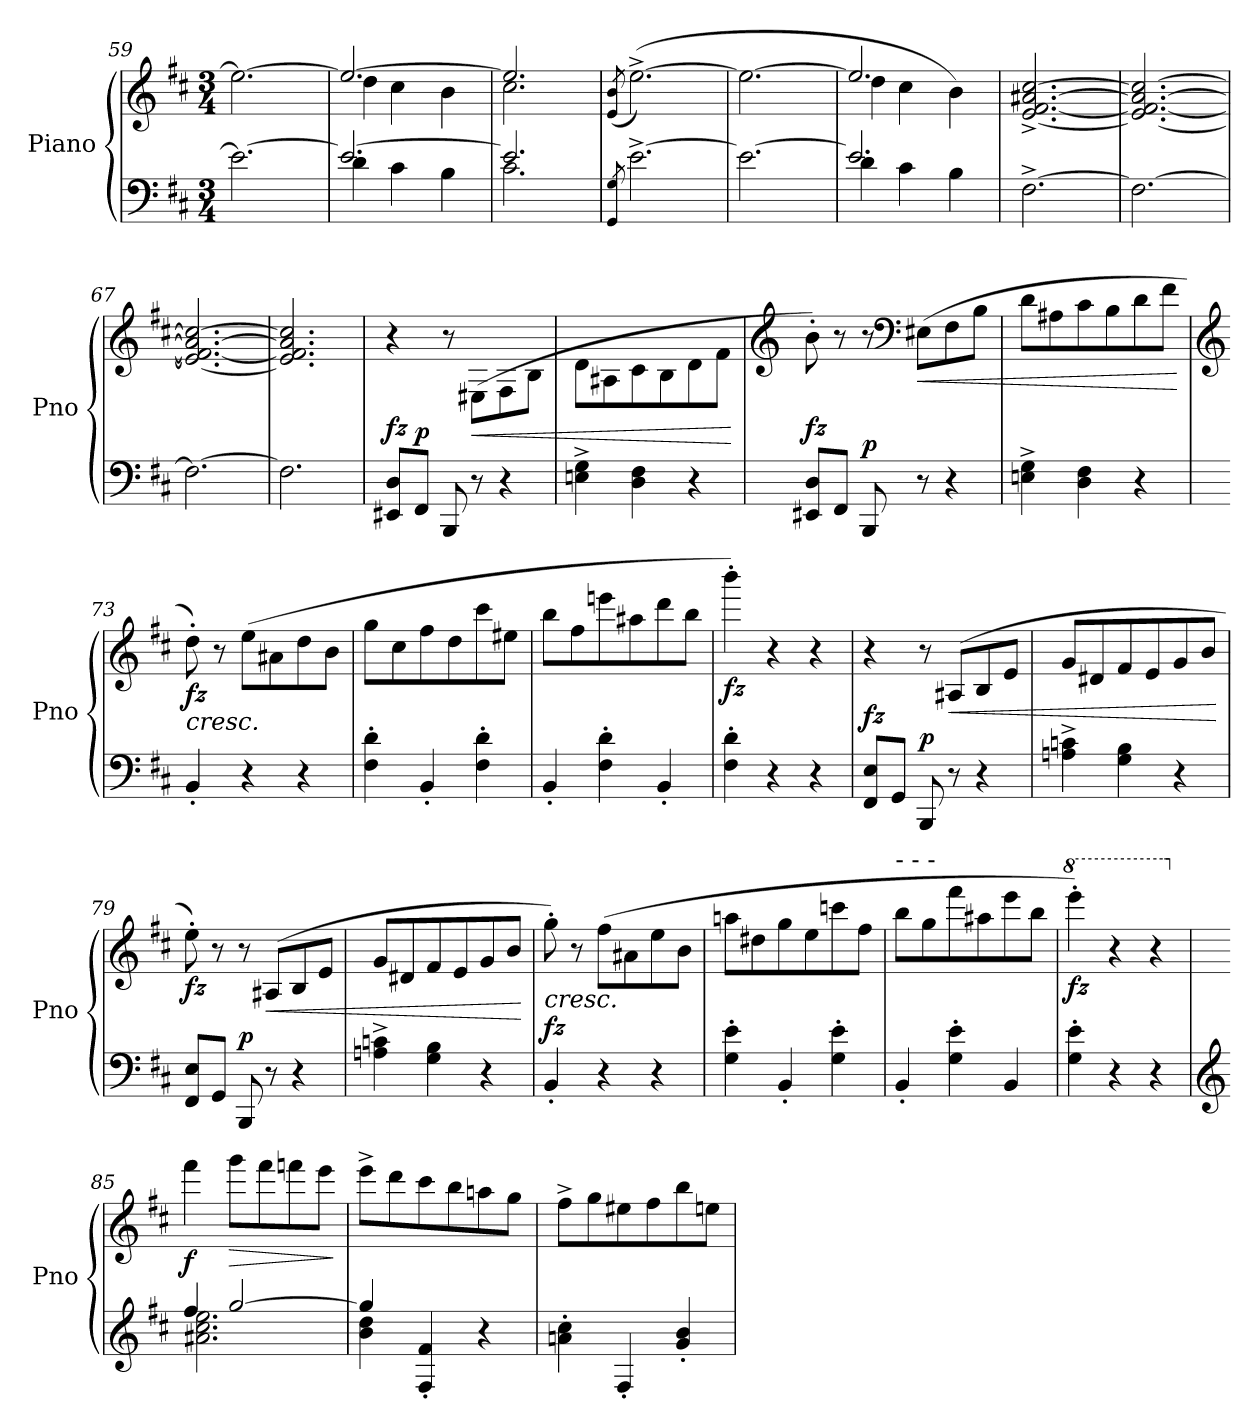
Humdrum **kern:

**kern	**kern	**dynam
*part1	*part1	*part1
*staff2	*staff1	*staff1/2
*I"Piano	*	*
*I'Pno	*	*
*clefF4	*clefG2	*
*k[f#c#]	*k[f#c#]	*
*M3/4	*M3/4	*
=59	=59	=59
2.e\_	2.ee\_	.
!!LO:LB:g=z
=60	=60	=60
*^	*^	*
2.e/_	4d\	2.ee/_	4dd\	.
.	4c#\	.	4cc#\	.
.	4B\	.	4b\	.
=61	=61	=61	=61	=61
2.e/]	2.c#\	2.ee/]	2.cc#\	.
*v	*v	*	*	*
*	*v	*v	*
=62	=62	=62
8qGG/ 8qG/	(>8qe/ 8qb/	.
[2.e^\	([2.ee^\)	.
=63	=63	=63
2.e\_	2.ee\_	.
=64	=64	=64
*^	*^	*
2.e/]	4d\	2.ee/]	4dd\	.
.	4c#\	.	4cc#\	.
.	4B\	.	4b\)	.
*v	*v	*	*	*
*	*v	*v	*
=65	=65	=65
[2.F#^\	[2.e/^ [2.f#/^ [2.a#X/^ [2.cc#/^	.
=66	=66	=66
2.F#\_	2.e/_ 2.f#/_ 2.a#/_ 2.cc#/_	.
=67	=67	=67
2.F#\_	2.e/_ 2.f#/_ 2.a#/_ 2.cc#/_	.
=68	=68	=68
2.F#\]	2.e/] 2.f#/] 2.a#/] 2.cc#/]	.
=69	=69	=69
!	!	!LO:DY:a=2
8EE#X/ 8D/L	4r	fz
!	!	!LO:DY:a=2
8FF#/J	.	p
8BBB/	8r	.
!	!	!LO:HP:b
8r	(8E#X\L	<
4r	8F#\	.
.	8B\J	.
!!LO:LB:g=z
=70	=70	=70
4En\^ 4G\^	8d\L	.
.	8A#X\	.
4D\ 4F#\	8c#\	.
.	8B\	.
4r	8d\	.
.	8f#\J	.
.	.	[
=71	=71	=71
*	*clefG2	*
!	!	!LO:DY:a=2
8EE#X/ 8D/L	8b'\)	fz
8FF#/J	8r	.
!	!	!LO:DY:a=2
8BBB/	8r	p
*	*clefF4	*
!	!	!LO:HP:b
8r	(8E#X\L	<
4r	8F#\	.
.	8B\J	.
=72	=72	=72
4En\^ 4G\^	8d\L	.
.	8A#X\	.
4D\ 4F#\	8c#\	.
.	8B\	.
4r	8d\	.
.	8f#\J	.
.	.	[
=73	=73	=73
*	*clefG2	*
!	!	!LO:HP:b
!	!	!LO:DY:n=1:b
4BB'/	8dd'\)	< fz
.	8r	.
4r	(8ee\L	.
.	8a#X\	.
4r	8dd\	.
.	8b\J	.
=74	=74	=74
4F#\' 4d\'	8gg\L	.
.	8cc#\	.
!	!	!LO:DY:b
4BB'/	8ff#\	other-dynamics
.	8dd\	.
4F#\' 4d\'	8ccc#\	.
.	8ee#X\J	.
!!LO:LB:g=z
=75	=75	=75
4BB'/	8bb\L	.
.	8ff#\	.
4F#\' 4d\'	8eeen\	.
.	8aa#X\	.
4BB'/	8ddd\	.
.	8bb\J	.
.	.	[
=76	=76	=76
!	!	!LO:DY:b
4F#\' 4d\'	4bbb'\)	fz
4r	4r	.
4r	4r	.
=77	=77	=77
!	!	!LO:DY:a=2
8FF#/ 8E/L	4r	fz
8GG/J	.	.
!	!	!LO:DY:a=2
8BBB/	8r	p
!	!	!LO:HP:b
8r	(8A#X/L	<
4r	8B/	.
.	8e/J	.
=78	=78	=78
4An\^ 4cn\^	8g/L	.
.	8d#X/	.
4G\ 4B\	8f#/	.
.	8e/	.
4r	8g/	.
.	8b/J	.
.	.	[
=79	=79	=79
!	!	!LO:DY:b
8FF#/ 8E/L	8ee'\)	fz
8GG/J	8r	.
!	!	!LO:DY:a=2
8BBB/	8r	p
!	!	!LO:HP:b
8r	(8A#X/L	<
4r	8B/	.
.	8e/J	.
=80	=80	=80
4An\^ 4cn\^	8g/L	.
.	8d#X/	.
4G\ 4B\	8f#/	.
.	8e/	.
4r	8g/	.
.	8b/J	.
.	.	[
!!LO:LB:g=z
=81	=81	=81
!	!	!LO:HP:b
!	!	!LO:DY:n=1:a=2
4BB'/	8gg'\)	< fz
.	8r	.
4r	(8ff#\L	.
.	8a#X\	.
4r	8ee\	.
.	8b\J	.
=82	=82	=82
4G\' 4e\'	8aan\L	.
.	8dd#X\	.
!	!	!LO:DY:b
4BB'/	8gg\	other-dynamics
.	8ee\	.
4G\' 4e\'	8cccn\	.
.	8ff#\J	.
=83	=83	=83
!	!LO:TX:a:t=-       -       -	!
4BB'/	8bb\L	.
.	8gg\	.
4G\' 4e\'	8fff#\	.
.	8aa#X\	.
4BB/	8eee\	.
.	8bb\J	.
.	.	[
=84	=84	=84
*	*8va	*
!	!	!LO:DY:b
4G\' 4e\'	4eeee'\)	fz
4r	4r	.
4r	4r	.
=85	=85	=85
*clefG2	*	*
*^	*	*
*	*	*X8va	*
!	!	!	!LO:DY:b
4ff#/	2.a#X\ 2.cc#\ 2.ee\	4fff#\	f
!	!	!	!LO:HP:b
[2gg/	.	8ggg\L	>
.	.	8fff#\	.
.	.	8fffn\	.
.	.	8eee\J	.
*v	*v	*	*
.	.	]
=86	=86	=86
*^	*	*
4gg/]	4b\ 4dd\	8eee^\L	.
.	.	8ddd\	.
4F#/' 4f#/'	2ryy	8ccc#\	.
.	.	8bb\	.
4r	.	8aan\	.
.	.	8gg\J	.
*v	*v	*	*
!!LO:PB:g=z
=87	=87	=87
4an\' 4cc#\'	8ff#^\L	.
.	8gg\	.
4F#'/	8ee#X\	.
.	8ff#\	.
4g/' 4b/'	8bb\	.
.	8een\J	.
=	=	=
*-	*-	*-
